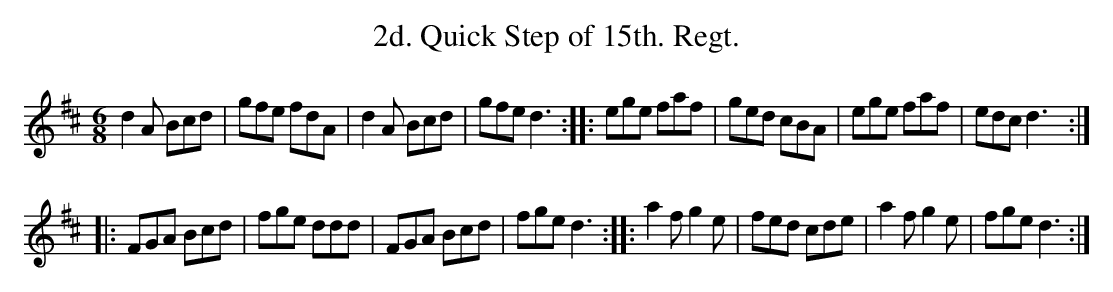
X:1
T:2d. Quick Step of 15th. Regt.
L:1/8
M:6/8
K:D
d2A Bcd|gfe fdA|d2A Bcd|gfe d3::\
ege faf|ged cBA|ege faf|edc d3::
FGA Bcd|fge ddd|FGA Bcd|fge d3::\
a2f g2e|fed cde|a2f g2e|fge d3:|
